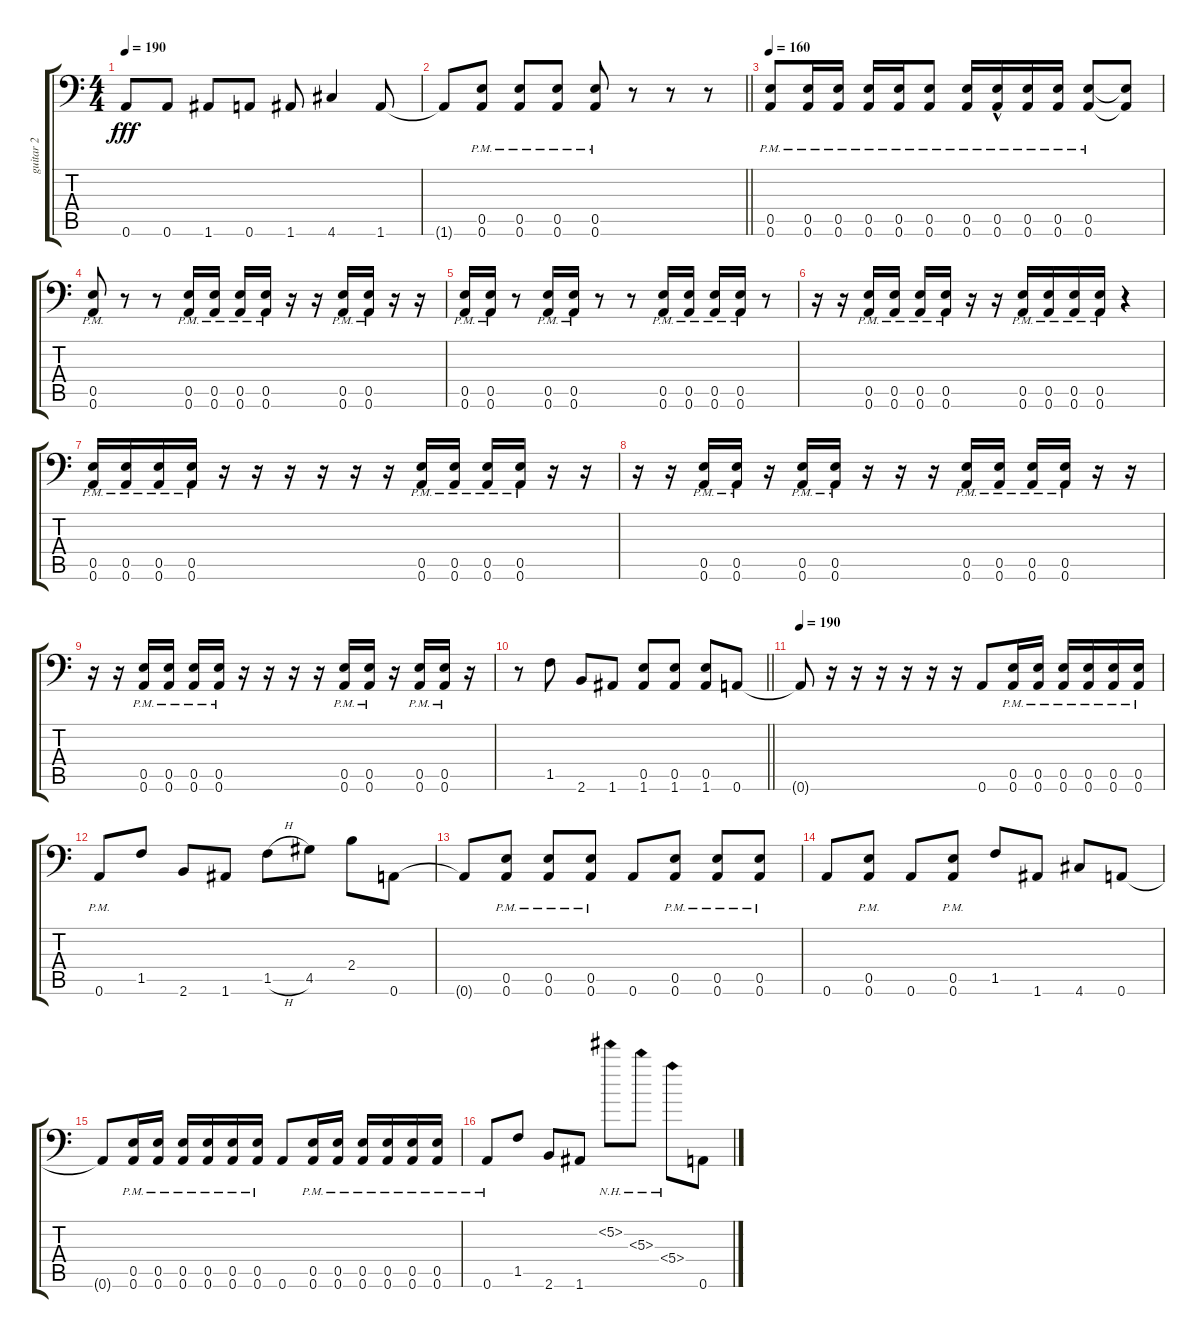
\track ("guitar 2" "guitar 2") {instrument distortionguitar}
\staff {score tabs}
\tuning (B3 Gb3 D3 A2 E2 A1) {hide}
\ts (4 4)
\tempo 190
\clef f4
\ks c
0.6{t}.8{dy fff} 0.6.8 1.6.8 0.6.8 1.6.8 4.6.4 1.6.8 |
\barLineRight lightlight
1.6{t}.8 (0.5{pm} 0.6{pm}).8 (0.5{pm} 0.6{pm}).8 (0.5{pm} 0.6{pm}).8 (0.5{pm} 0.6{pm}).8 r.8 r.8 r.8 |
\section ("" "")
\tempo 160
(0.5{pm} 0.6{pm}).8 (0.5{pm} 0.6{pm}).16 (0.5{pm} 0.6{pm}).16 (0.5{pm} 0.6{pm}).16 (0.5{pm} 0.6{pm}).16 (0.5{pm} 0.6{pm}).8 (0.5{pm} 0.6{pm}).16 (0.5{hac pm} 0.6{hac pm}).16 (0.5{pm} 0.6{pm}).16 (0.5{pm} 0.6{pm}).16 (0.5{pm} 0.6{pm}).8 (0.5{t} 0.6{t}).8 |
(0.5{pm} 0.6{pm}).8 r.8 r.8 (0.5{pm} 0.6{pm}).16 (0.5{pm} 0.6{pm}).16 (0.5{pm} 0.6{pm}).16 (0.5{pm} 0.6{pm}).16 r.16 r.16 (0.5{pm} 0.6{pm}).16 (0.5{pm} 0.6{pm}).16 r.16 r.16 |
(0.5{pm} 0.6{pm}).16 (0.5{pm} 0.6{pm}).16 r.8 (0.5{pm} 0.6{pm}).16 (0.5{pm} 0.6{pm}).16 r.8 r.8 (0.5{pm} 0.6{pm}).16 (0.5{pm} 0.6{pm}).16 (0.5{pm} 0.6{pm}).16 (0.5{pm} 0.6{pm}).16 r.8 |
r.16 r.16 (0.5{pm} 0.6{pm}).16 (0.5{pm} 0.6{pm}).16 (0.5{pm} 0.6{pm}).16 (0.5{pm} 0.6{pm}).16 r.16 r.16 (0.5{pm} 0.6{pm}).16 (0.5{pm} 0.6{pm}).16 (0.5{pm} 0.6{pm}).16 (0.5{pm} 0.6{pm}).16 r.4 |
(0.5{pm} 0.6{pm}).16 (0.5{pm} 0.6{pm}).16 (0.5{pm} 0.6{pm}).16 (0.5{pm} 0.6{pm}).16 r.16 r.16 r.16 r.16 r.16 r.16 (0.5{pm} 0.6{pm}).16 (0.5{pm} 0.6{pm}).16 (0.5{pm} 0.6{pm}).16 (0.5{pm} 0.6{pm}).16 r.16 r.16 |
r.16 r.16 (0.5{pm} 0.6{pm}).16 (0.5{pm} 0.6{pm}).16 r.16 (0.5{pm} 0.6{pm}).16 (0.5{pm} 0.6{pm}).16 r.16 r.16 r.16 (0.5{pm} 0.6{pm}).16 (0.5{pm} 0.6{pm}).16 (0.5{pm} 0.6{pm}).16 (0.5{pm} 0.6{pm}).16 r.16 r.16 |
r.16 r.16 (0.5{pm} 0.6{pm}).16 (0.5{pm} 0.6{pm}).16 (0.5{pm} 0.6{pm}).16 (0.5{pm} 0.6{pm}).16 r.16 r.16 r.16 r.16 (0.5{pm} 0.6{pm}).16 (0.5{pm} 0.6{pm}).16 r.16 (0.5{pm} 0.6{pm}).16 (0.5{pm} 0.6{pm}).16 r.16 |
\barLineRight lightlight
r.8 1.5.8 2.6.8 1.6.8 (0.5 1.6).8 (0.5 1.6).8 (0.5 1.6).8 0.6.8 |
\section ("" "")
\tempo 190
0.6{t}.8 r.16 r.16 r.16 r.16 r.16 r.16 0.6.8 (0.5{pm} 0.6{pm}).16 (0.5{pm} 0.6{pm}).16 (0.5{pm} 0.6{pm}).16 (0.5{pm} 0.6{pm}).16 (0.5{pm} 0.6{pm}).16 (0.5{pm} 0.6{pm}).16 |
0.6{pm}.8 1.5.8 2.6.8 1.6.8 1.5{h}.8 4.5.8 2.4.8 0.6.8 |
0.6{t}.8 (0.5{pm} 0.6{pm}).8 (0.5{pm} 0.6{pm}).8 (0.5{pm} 0.6{pm}).8 0.6.8 (0.5{pm} 0.6{pm}).8 (0.5{pm} 0.6{pm}).8 (0.5{pm} 0.6{pm}).8 |
0.6.8 (0.5{pm} 0.6{pm}).8 0.6.8 (0.5{pm} 0.6{pm}).8 1.5.8 1.6.8 4.6.8 0.6.8 |
0.6{t}.8 (0.5{pm} 0.6{pm}).16 (0.5{pm} 0.6{pm}).16 (0.5{pm} 0.6{pm}).16 (0.5{pm} 0.6{pm}).16 (0.5{pm} 0.6{pm}).16 (0.5{pm} 0.6{pm}).16 0.6.8 (0.5{pm} 0.6{pm}).16 (0.5{pm} 0.6{pm}).16 (0.5{pm} 0.6{pm}).16 (0.5{pm} 0.6{pm}).16 (0.5{pm} 0.6{pm}).16 (0.5{pm} 0.6{pm}).16 |
0.6{pm}.8 1.5.8 2.6.8 1.6.8 5.2{nh}.8 5.3{nh}.8 5.4{nh}.8 0.6.8
